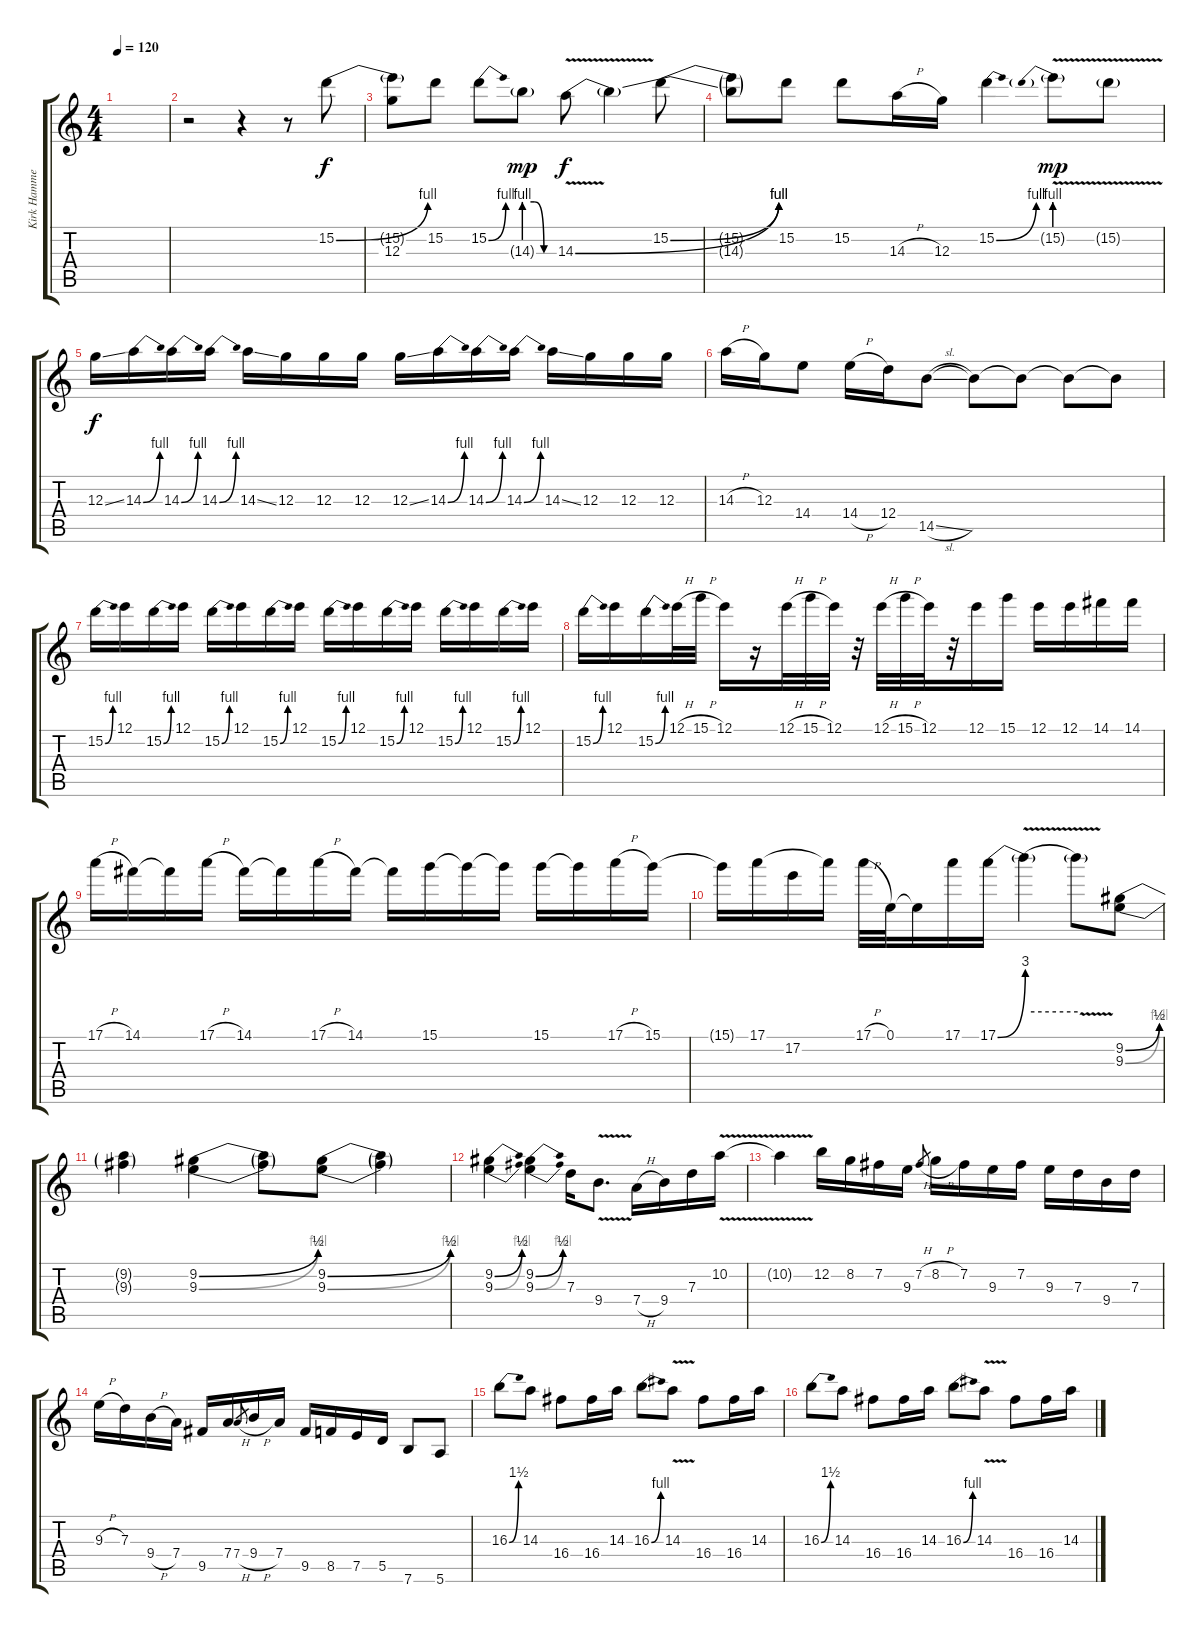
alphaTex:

\track ("Kirk Hammett (Lead)" "Kirk Hamme") {instrument acousticguitarsteel}
\staff {score tabs}
\tuning (E4 B3 G3 D3 A2 E2) {hide}
\ts (4 4)
\tempo 120
\clef g2
\ks c
|
r.2{volume 16} r.4 r.8 15.2{be (bend 0 0 60 4)}.8 |
(15.2{t} 12.3{t}).8 15.2.8 15.2{be (bend 0 0 60 4)}.8 14.3{be (custom 0 4 20 4 40 0 60 0) g}.8{dy mp} 14.3{be (bend 0 0 60 4) v}.8{dy f} 14.3{t}.4 15.2{be (bend 0 0 60 4)}.8 |
(15.2{t} 14.3{t}).8 15.2.8 15.2.8 14.3{h}.16 12.3.16 15.2{be (bend 0 0 60 4)}.4 15.2{be (prebend 0 4 60 4) v g}.8{dy mp} 15.2{v g}.8 |
12.3{ss}.16{dy f} 14.3{be (bend 0 0 60 4)}.16 14.3{be (bend 0 0 60 4)}.16 14.3{be (bend 0 0 60 4)}.16 14.3{ss}.16 12.3.16 12.3.16 12.3.16 12.3{ss}.16 14.3{be (bend 0 0 60 4)}.16 14.3{be (bend 0 0 60 4)}.16 14.3{be (bend 0 0 60 4)}.16 14.3{ss}.16 12.3.16 12.3.16 12.3.16 |
14.3{h}.16 12.3.16 14.4.8 14.4{h}.16 12.4.16 14.5{sl}.8 14.5{t}.8 14.5{t}.8 14.5{t}.8 14.5{t}.8 |
15.2{be (bend 0 0 60 4)}.16 12.1.16 15.2{be (bend 0 0 60 4)}.16 12.1.16 15.2{be (bend 0 0 60 4)}.16 12.1.16 15.2{be (bend 0 0 60 4)}.16 12.1.16 15.2{be (bend 0 0 60 4)}.16 12.1.16 15.2{be (bend 0 0 60 4)}.16 12.1.16 15.2{be (bend 0 0 60 4)}.16 12.1.16 15.2{be (bend 0 0 60 4)}.16 12.1.16 |
15.2{be (bend 0 0 60 4)}.16 12.1.16 15.2{be (bend 0 0 60 4)}.16 12.1{h}.32 15.1{h}.32 12.1.16 r.16 12.1{h}.32 15.1{h}.32 12.1.32 r.32 12.1{h}.32 15.1{h}.32 12.1.32 r.32 12.1.16 15.1.16 12.1.16 12.1.16 14.1.16 14.1.16 |
17.1{h}.16 14.1.16 14.1{t}.16 17.1{h}.16 14.1.16 14.1{t}.16 17.1{h}.16 14.1.16 14.1{t}.16 15.1.16 15.1{t}.16 15.1{t}.16 15.1.16 15.1{t}.16 17.1{h}.16 15.1.16 |
15.1{t}.16 17.1.16 17.2.16 17.1{t}.16 17.1{h}.32 0.1.32 0.1{t}.16 17.1.16 17.1{be (bend 0 0 60 12)}.16 17.1{be (hold 0 4 60 4) v t}.4 17.1{v t}.8 (9.2{be (bend 0 0 60 2)} 9.3{be (bend 0 0 60 4)}).8 |
(9.2{t} 9.3{t}).4 (9.2{be (bend 0 0 60 2)} 9.3{be (bend 0 0 60 4)}).4 (9.2{t} 9.3{t}).8 (9.2{be (bend 0 0 60 2)} 9.3{be (bend 0 0 60 4)}).8 (9.2{t} 9.3{t}).4 |
(9.2{be (bend 0 0 60 2)} 9.3{be (bend 0 0 60 4)}).4 (9.2{be (bend 0 0 60 2)} 9.3{be (bend 0 0 60 4)}).4 7.3.16 9.4{v}.8{d} 7.4{h}.16 9.4.16 7.3.16 10.2{v}.16 |
10.2{t}.4 12.2.16 8.2.16 7.2.16 9.3.16 7.2{h}.8{gr} 8.2{h}.16 7.2.16 9.3.16 7.2.16 9.3.16 7.3.16 9.4.16 7.3.16 |
9.3{h}.16 7.3.16 9.4{h}.16 7.4.16 9.5.16 7.4.16 7.4{h}.8{gr} 9.4{h}.16 7.4.16 9.5.16 8.5.16 7.5.16 5.5.16 7.6.8 5.6.8 |
16.3{be (bend 0 0 60 6)}.8 14.3.8 16.4.8 16.4.16 14.3.16 16.3{be (bend 0 0 60 4)}.8 14.3{v}.8 16.4.8 16.4.16 14.3.16 |
16.3{be (bend 0 0 60 6)}.8 14.3.8 16.4.8 16.4.16 14.3.16 16.3{be (bend 0 0 60 4)}.8 14.3{v}.8 16.4.8 16.4.16 14.3.16
